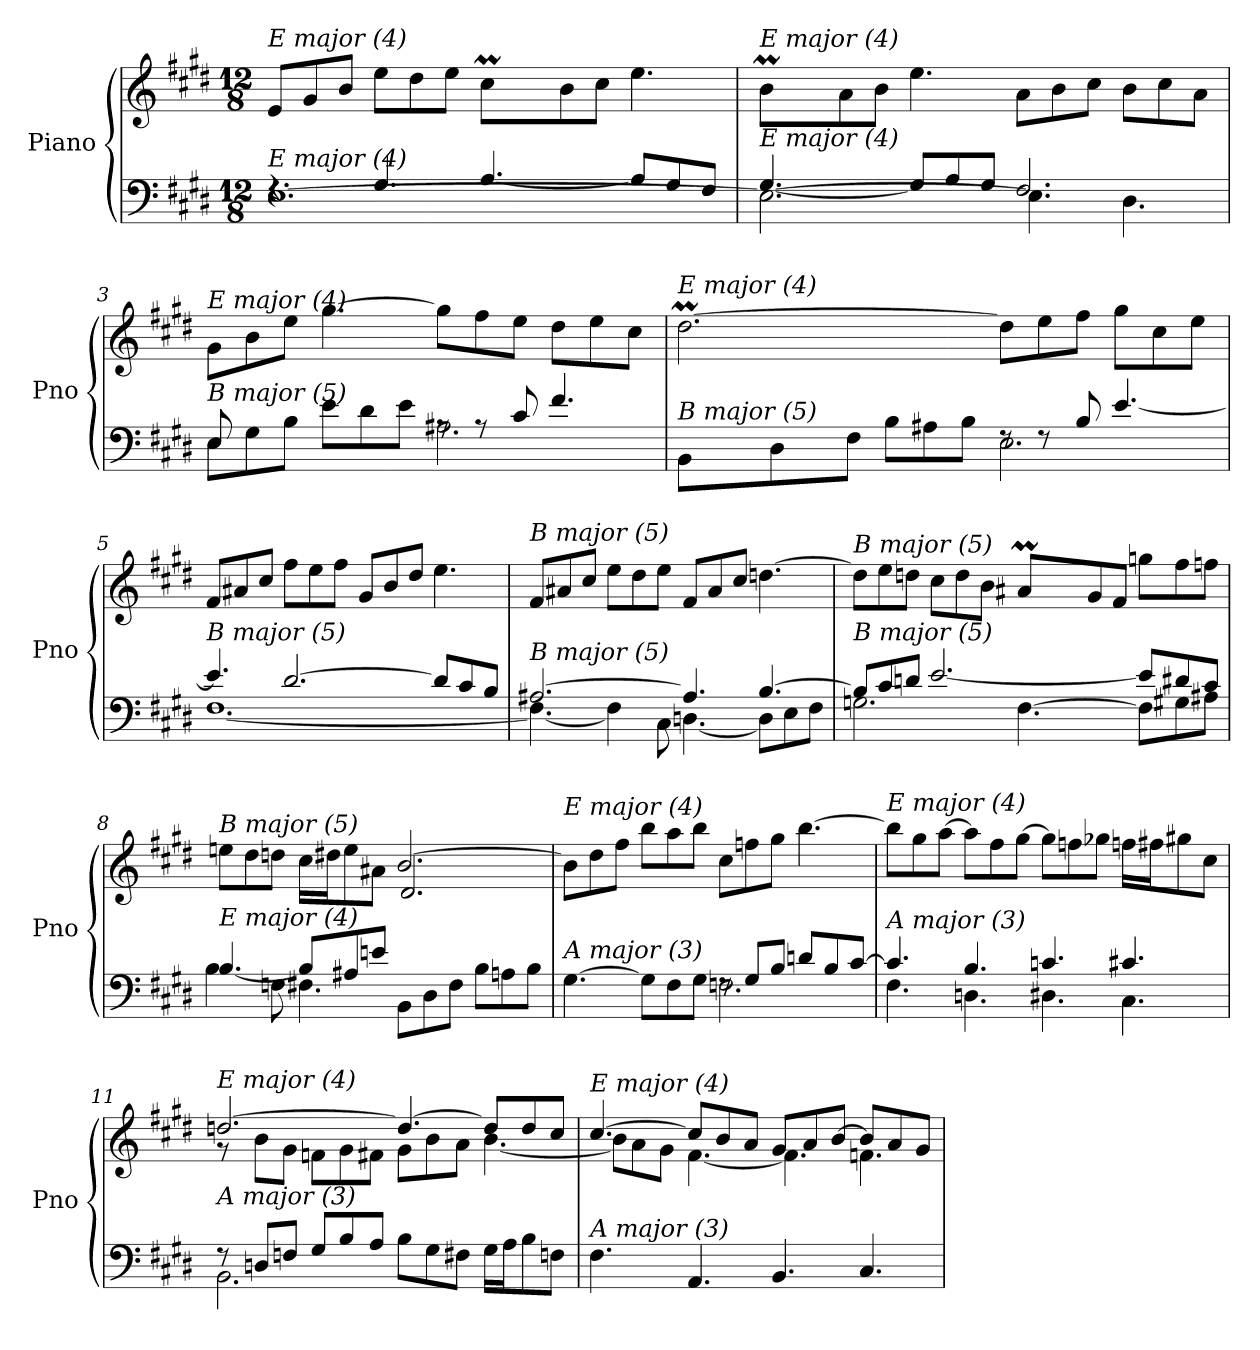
**kern	**kern
*part1	*part1
*staff2	*staff1
*I"Piano	*
*I'Pno	*
*clefF4	*clefG2
*k[f#c#g#d#]	*k[f#c#g#d#]
*M12/8	*M12/8
=1	=1
*^	*^
*	*^	*	*
!	!	!	!LO:TX:i:t=E major (4)	!
!LO:TX:i:t=E major (4)	!	!	!	!
2.ryy	4.rF	[1.E	8e/L	2.ryy
.	.	.	8g#/	.
.	.	.	8b/J	.
.	4.G#/	.	8ee\L	.
.	.	.	8dd#\	.
.	.	.	8ee\J	.
*	*	*	*	*Xtuplet
8ryy	[4.A/	.	8cc#M\L	40dd#yy
.	.	.	.	40cc#yy
.	.	.	.	40dd#yy
.	.	.	.	20cc#yy
2ryy	.	.	8b\	2ryy
.	.	.	8cc#\J	.
.	8A/L]	.	4.ee\	.
.	8G#/	.	.	.
8ryy	8F#/J	.	.	8ryy
=2	=2	=2	=2	=2
!	!	!	!LO:TX:i:t=E major (4)	!
!LO:TX:i:t=E major (4)	!	!	!	!
8ryy	[4.G#/	2.E\_	8bM\L	40cc#yy
.	.	.	.	40byy
.	.	.	.	40cc#yy
.	.	.	.	20byy
1ryy	.	.	8a\	1ryy
.	.	.	8b\J	.
.	8G#/L]	.	4.ee\	.
.	8A/	.	.	.
.	8G#/J	.	.	.
.	2.F#/	4.E\]	8a\L	.
.	.	.	8b\	.
.	.	.	8cc#\J	.
4.ryy	.	4.D#\	8b\L	4.ryy
.	.	.	8cc#\	.
.	.	.	8a\J	.
*	*v	*v	*	*
!!LO:LB:g=z	!!
=3	=3	=3	=3
!	!	!LO:TX:i:t=E major (4)	!
!LO:TX:i:t=B major (5)	!	!	!
8E\L	8E/	8g#\L	8ryy
8G#\	2ryy	8b\	2ryy
8B\J	.	8ee\J	.
8e\L	.	[4.gg#\	.
8d#\	.	.	.
8e\J	8ryy	.	8ryy
8rA	2.A#X\	8gg#\L]	2.ryy
8rA	.	8ff#\	.
8c#/	.	8ee\J	.
4.f#/	.	8dd#\L	.
.	.	8ee\	.
.	.	8cc#\J	.
!!LO:LB:g=z
=4	=4	=4	=4
*	*^	*	*^
!	!	!	!LO:TX:i:t=E major (4)	!	!
!LO:TX:i:t=B major (5)	!	!	!	!	!
2..ryy	8BB\L	2.ryy	[2.dd#m\	32cc#yy	2.ryy
.	.	.	.	32dd#yy	.
.	.	.	.	32eeyy	.
.	.	.	.	32dd#yy	.
.	8D#\	.	.	32eeyy	.
.	.	.	.	32dd#yy	.
.	.	.	.	32eeyy	.
.	.	.	.	[32dd#yy	.
.	8F#\J	.	.	4.dd#yy_	.
.	8B\L	.	.	.	.
.	8A#X\	.	.	.	.
.	8B\J	.	.	4dd#yy]	.
.	8rF	2.E\	8dd#\L]	.	2.ryy
2ryy	8rF	.	8ee\	2ryy	.
.	8B/	.	8ff#\J	.	.
.	[4.e/	.	8gg#\L	.	.
.	.	.	8cc#\	.	.
8ryy	.	.	8ee\J	8ryy	.
*	*v	*v	*	*	*
*	*	*	*v	*v
=5	=5	=5	=5
!	!	!LO:TX:i:t=B major (5)	!
!LO:TX:i:t=B major (5)	!	!	!
*	*	*v	*v
4.e/]	[1.F#	8f#/L
.	.	8a#X/
.	.	8cc#/J
[2.d#/	.	8ff#\L
.	.	8ee\
.	.	8ff#\J
.	.	8g#/L
.	.	8b/
.	.	8dd#/J
8d#/L]	.	4.ee\
8c#/	.	.
8B/J	.	.
=6	=6	=6
!	!	!LO:TX:i:t=B major (5)
!LO:TX:i:t=B major (5)	!	!
[2.A#X/	4.F#\_	8f#/L
.	.	8a#X/
.	.	8cc#/J
.	4F#\]	8ee\L
.	.	8dd#\
.	8C#\	8ee\J
4.A#/]	[4.Dn\	8f#/L
.	.	8a#/
.	.	8cc#/J
[4.B/	8D\L]	[4.ddn\
.	8E\	.
.	8F#\J	.
!!LO:LB:g=z
=7	=7	=7
*	*^	*^
!	!	!	!LO:TX:i:t=B major (5)	!
!LO:TX:i:t=B major (5)	!	!	!	!
2.ryy	8B/L]	2.Gn\	8dd\L]	2.ryy
.	8c#/	.	8ee\	.
.	8dn/J	.	8ddn\J	.
.	[2.e/	.	8cc#\L	.
.	.	.	8dd\	.
.	.	.	8b\J	.
8ryy	.	[4.F#\	8a#Xm/L	40byy
.	.	.	.	40a#yy
.	.	.	.	40byy
.	.	.	.	20a#yy
2ryy	.	.	8g#/	2ryy
.	.	.	8f#/J	.
.	8e/L]	8F#\L]	8ggn\L	.
.	8d#X/	8G#X\	8ff#\	.
8ryy	8c#/J	8A#X\J	8ffni\J	8ryy
=8	=8	=8	=8	=8
*	*	*	*	*^
!	!	!	!LO:TX:i:t=B major (5)	!	!
!LO:TX:i:t=E major (4)	!	!	!	!	!
2.ryy	[4.B/	4B\	8een\L	2.ryy	2.ryy
.	.	.	8dd#\	.	.
.	.	8Fni\	8ddn\J	.	.
.	8B/L]	4.F#\	16cc#\LL	.	.
.	.	.	16dd#X\J	.	.
.	8A#X/	.	8ee\	.	.
.	8en/J	.	8a#X\J	.	.
2.ryy	8BB\L	2.ryy	[2.b/	2.d#/	2.ryy
.	8D#\	.	.	.	.
.	8F#\J	.	.	.	.
.	8B\L	.	.	.	.
.	8An\	.	.	.	.
.	8B\J	.	.	.	.
*	*v	*v	*	*	*
*	*	*	*v	*v
!!LO:LB:g=z
=9	=9	=9	=9
!	!	!LO:TX:i:t=E major (4)	!
!LO:TX:i:t=A major (3)	!	!	!
[4.G#\	2.ryy	8b\L]	2.ryy
.	.	8dd#\	.
.	.	8ff#\J	.
8G#\L]	.	8bb\L	.
8F#\	.	8aa\	.
8G#\J	.	8bb\J	.
8rF	2.Fni\	8cc#\L	2.ryy
8G#/L	.	8ffni\	.
8B/J	.	8gg#\J	.
8dn/L	.	[4.bb\	.
8B/	.	.	.
[8c#/J	.	.	.
*	*	*v	*v
!!LO:PB:g=z
=10	=10	=10
!	!	!LO:TX:i:t=E major (4)
!LO:TX:i:t=A major (3)	!	!
4.c#/]	4.F#\	8bb\L]
.	.	8gg#\
.	.	[8aa\J
4.B/	4.Dn\	8aa\L]
.	.	8ff#\
.	.	[8gg#\J
4.cni/	4.D#X\	8gg#\L]
.	.	8ffni\
.	.	8gg-Xj\J
4.c#/	4.C#\	16ffni\LL
.	.	16ff#\J
.	.	8gg#\
.	.	8cc#\J
=11	=11	=11
*	*	*^
*	*	*	*^
!	!	!LO:TX:i:t=E major (4)	!	!
!LO:TX:i:t=A major (3)	!	!	!	!
8r	2.BB\	[2.ddn/	8r	2.ryy
8Dn/L	.	.	8b\L	.
8Fni/J	.	.	8g#\J	.
8G#/L	.	.	8fni\L	.
8B/	.	.	8g#\	.
8A/J	.	.	8f#\J	.
8B\L	2.ryy	4.dd/_	8g#\L	2.ryy
8G#\	.	.	8b\	.
8F#\J	.	.	8a\J	.
16G#\LL	.	8dd/L]	[4.b\	.
16A\J	.	.	.	.
8B\	.	8dd/	.	.
8Fni\J	.	8cc#/J	.	.
*v	*v	*	*	*
*	*	*v	*v
=12	=12	=12
!	!LO:TX:i:t=E major (4)	!
!LO:TX:i:t=A major (3)	!	!
4.F#\	[4.cc#/	8b\L]
.	.	8a\
.	.	8g#\J
4.AA/	8cc#/L]	[4.f#\
.	8b/	.
.	8a/J	.
4.BB/	8g#/L	4.f#\]
.	8a/	.
.	[8b/J	.
4.C#/	8b/L]	4.fni\
.	8a/	.
.	8g#/J	.
*	*v	*v
=	=
*-	*-
